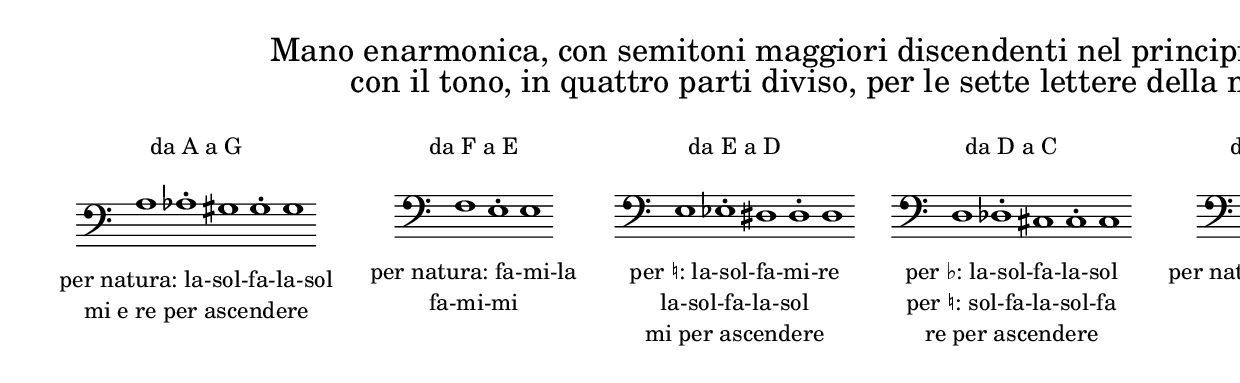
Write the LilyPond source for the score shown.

\version "2.22.2"

% Auto generated file

\header {
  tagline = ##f
}

dot = {
   \once \override Script.add-stem-support = ##f
   \once \override Script.toward-stem-shift = 0
   \once \override Script.skyline-horizontal-padding = 0
   \once \override Script.direction = 1
   \once \override Script.font-size = 1
}

\markup {
  \center-column {
    \line {
      \center-align
      \fontsize#3 { \concat { \normal-text "Mano enarmonica, con semitoni maggiori discendenti nel principio del tono,"} }
    }\line {
      \center-align
      \fontsize#3 { \concat { \normal-text "con il tono, in quattro parti diviso, per le sette lettere della mano."} }
    }
    \null
    \line {
      \center-column {
        \line {
          \left-align {  \normal-text "da A a G" }
        }

        \null
        \line {
          \score {
            <<
              \new Staff \with { instrumentName = ""} {
                \override Staff.TimeSignature.stencil = ##f
                \override Staff.NoteHead.style = #'baroque
                \accidentalStyle Score.forget
                \cadenzaOn
                \clef "bass"
                \key c #`((0 . ,NATURAL) (1 . ,NATURAL) (2 . ,NATURAL)
                          (3 . ,NATURAL) (4 . ,NATURAL) (5 . ,NATURAL)
                          (6 . ,NATURAL))  a1  \dot as1-.  gis1  \dot g1-.  g1 
                \cadenzaOff
              }
            >>
            \layout {
              \context {
                \Score
                \override SpacingSpanner.common-shortest-duration = #(ly:make-moment 1)
              }
            }
          }
        }
        \null
        \line {
          \left-align {  \normal-text "per natura: la-sol-fa-la-sol" }
        }
        \line {
          \left-align {  \normal-text "mi e re per ascendere" }
        }

      }
      \hspace #3 
      \center-column {
        \line {
          \left-align {  \normal-text "da F a E" }
        }

        \null
        \line {
          \score {
            <<
              \new Staff \with { instrumentName = ""} {
                \override Staff.TimeSignature.stencil = ##f
                \override Staff.NoteHead.style = #'baroque
                \accidentalStyle Score.forget
                \cadenzaOn
                \clef "bass"
                \key c #`((0 . ,NATURAL) (1 . ,NATURAL) (2 . ,NATURAL)
                          (3 . ,NATURAL) (4 . ,NATURAL) (5 . ,NATURAL)
                          (6 . ,NATURAL))  f1  \dot e1-.  e1 
                \cadenzaOff
              }
            >>
            \layout {
              \context {
                \Score
                \override SpacingSpanner.common-shortest-duration = #(ly:make-moment 1)
              }
            }
          }
        }
        \null
        \line {
          \left-align {  \normal-text "per natura: fa-mi-la" }
        }
        \line {
          \left-align {  \normal-text "fa-mi-mi" }
        }

      }
      \hspace #3 
      \center-column {
        \line {
          \left-align {  \normal-text "da E a D" }
        }

        \null
        \line {
          \score {
            <<
              \new Staff \with { instrumentName = ""} {
                \override Staff.TimeSignature.stencil = ##f
                \override Staff.NoteHead.style = #'baroque
                \accidentalStyle Score.forget
                \cadenzaOn
                \clef "bass"
                \key c #`((0 . ,NATURAL) (1 . ,NATURAL) (2 . ,NATURAL)
                          (3 . ,NATURAL) (4 . ,NATURAL) (5 . ,NATURAL)
                          (6 . ,NATURAL))  e1  \dot es1-.  dis1  \dot d1-.  d1 
                \cadenzaOff
              }
            >>
            \layout {
              \context {
                \Score
                \override SpacingSpanner.common-shortest-duration = #(ly:make-moment 1)
              }
            }
          }
        }
        \null
        \line {
          \left-align {  \normal-text "per ♮: la-sol-fa-mi-re" }
        }
        \line {
          \left-align {  \normal-text "la-sol-fa-la-sol" }
        }
        \line {
          \left-align {  \normal-text "mi per ascendere" }
        }

      }
      \hspace #3 
      \center-column {
        \line {
          \left-align {  \normal-text "da D a C" }
        }

        \null
        \line {
          \score {
            <<
              \new Staff \with { instrumentName = ""} {
                \override Staff.TimeSignature.stencil = ##f
                \override Staff.NoteHead.style = #'baroque
                \accidentalStyle Score.forget
                \cadenzaOn
                \clef "bass"
                \key c #`((0 . ,NATURAL) (1 . ,NATURAL) (2 . ,NATURAL)
                          (3 . ,NATURAL) (4 . ,NATURAL) (5 . ,NATURAL)
                          (6 . ,NATURAL))  d1  \dot des1-.  cis1  \dot c1-.  c1 
                \cadenzaOff
              }
            >>
            \layout {
              \context {
                \Score
                \override SpacingSpanner.common-shortest-duration = #(ly:make-moment 1)
              }
            }
          }
        }
        \null
        \line {
          \left-align {  \normal-text "per ♭: la-sol-fa-la-sol" }
        }
        \line {
          \left-align {  \normal-text "per ♮: sol-fa-la-sol-fa" }
        }
        \line {
          \left-align {  \normal-text "re per ascendere" }
        }

      }
      \hspace #3 
      \center-column {
        \line {
          \left-align {  \normal-text "da C a B" }
        }

        \null
        \line {
          \score {
            <<
              \new Staff \with { instrumentName = ""} {
                \override Staff.TimeSignature.stencil = ##f
                \override Staff.NoteHead.style = #'baroque
                \accidentalStyle Score.forget
                \cadenzaOn
                \clef "bass"
                \key c #`((0 . ,NATURAL) (1 . ,NATURAL) (2 . ,NATURAL)
                          (3 . ,NATURAL) (4 . ,NATURAL) (5 . ,NATURAL)
                          (6 . ,NATURAL))  c1  \dot b,1-.  b,1 
                \cadenzaOff
              }
            >>
            \layout {
              \context {
                \Score
                \override SpacingSpanner.common-shortest-duration = #(ly:make-moment 1)
              }
            }
          }
        }
        \null
        \line {
          \left-align {  \normal-text "per natura: fa-mi-mi" }
        }

      }
      \hspace #3 
      \center-column {
        \line {
          \left-align {  \normal-text "da B a A" }
        }

        \null
        \line {
          \score {
            <<
              \new Staff \with { instrumentName = ""} {
                \override Staff.TimeSignature.stencil = ##f
                \override Staff.NoteHead.style = #'baroque
                \accidentalStyle Score.forget
                \cadenzaOn
                \clef "bass"
                \key c #`((0 . ,NATURAL) (1 . ,NATURAL) (2 . ,NATURAL)
                          (3 . ,NATURAL) (4 . ,NATURAL) (5 . ,NATURAL)
                          (6 . ,NATURAL))  bes,1  \dot a,1-.  a,1 
                \cadenzaOff
              }
            >>
            \layout {
              \context {
                \Score
                \override SpacingSpanner.common-shortest-duration = #(ly:make-moment 1)
              }
            }
          }
        }
        \null
        \line {
          \left-align {  \normal-text "per ♭: fa-mi-la" }
        }
        \line {
          \left-align {  \normal-text "fa-mi-mi" }
        }

      }
      \hspace #3 

    }
  }
}